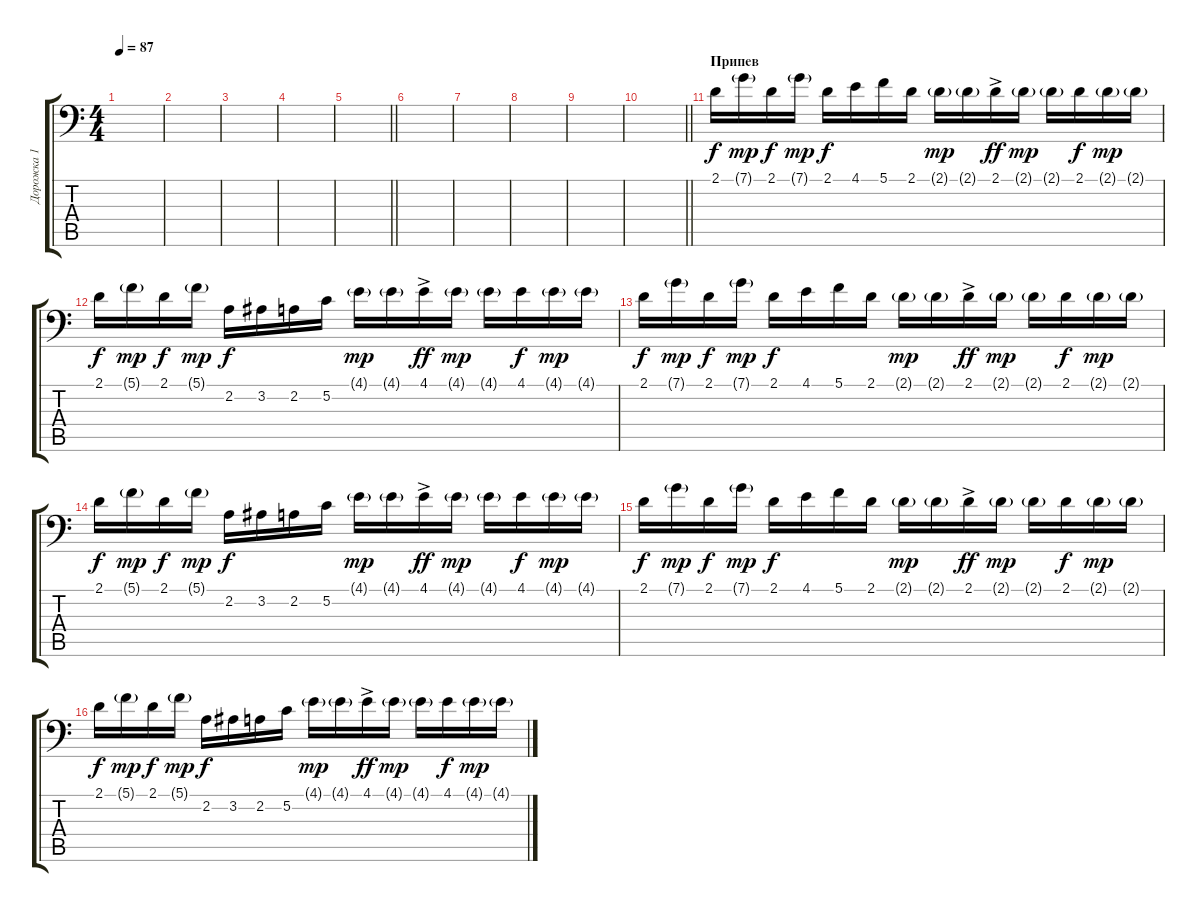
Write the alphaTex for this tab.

\track ("Дорожка 1" "Дорожка 1") {instrument lead6voice}
\staff {score tabs}
\tuning (C4 G3 Eb3 Bb2 F2 Bb1) {hide}
\ts (4 4)
\tempo 87
\clef f4
\ks c
|
|
|
|
\barLineRight lightlight
|
|
|
|
|
\barLineRight lightlight
|
\section ("" "Припев")
2.1.16{dy f volume 10} 7.1{g}.16{dy mp} 2.1.16{dy f} 7.1{g}.16{dy mp} 2.1.16{dy f} 4.1.16 5.1.16 2.1.16 2.1{g}.16{dy mp} 2.1{g}.16 2.1{ac}.16{dy ff} 2.1{g}.16{dy mp} 2.1{g}.16 2.1.16{dy f} 2.1{g}.16{dy mp} 2.1{g}.16 |
2.1.16{dy f} 5.1{g}.16{dy mp} 2.1.16{dy f} 5.1{g}.16{dy mp} 2.2.16{dy f} 3.2.16 2.2.16 5.2.16 4.1{g}.16{dy mp} 4.1{g}.16 4.1{ac}.16{dy ff} 4.1{g}.16{dy mp} 4.1{g}.16 4.1.16{dy f} 4.1{g}.16{dy mp} 4.1{g}.16 |
2.1.16{dy f} 7.1{g}.16{dy mp} 2.1.16{dy f} 7.1{g}.16{dy mp} 2.1.16{dy f} 4.1.16 5.1.16 2.1.16 2.1{g}.16{dy mp} 2.1{g}.16 2.1{ac}.16{dy ff} 2.1{g}.16{dy mp} 2.1{g}.16 2.1.16{dy f} 2.1{g}.16{dy mp} 2.1{g}.16 |
2.1.16{dy f} 5.1{g}.16{dy mp} 2.1.16{dy f} 5.1{g}.16{dy mp} 2.2.16{dy f} 3.2.16 2.2.16 5.2.16 4.1{g}.16{dy mp} 4.1{g}.16 4.1{ac}.16{dy ff} 4.1{g}.16{dy mp} 4.1{g}.16 4.1.16{dy f} 4.1{g}.16{dy mp} 4.1{g}.16 |
2.1.16{dy f} 7.1{g}.16{dy mp} 2.1.16{dy f} 7.1{g}.16{dy mp} 2.1.16{dy f} 4.1.16 5.1.16 2.1.16 2.1{g}.16{dy mp} 2.1{g}.16 2.1{ac}.16{dy ff} 2.1{g}.16{dy mp} 2.1{g}.16 2.1.16{dy f} 2.1{g}.16{dy mp} 2.1{g}.16 |
2.1.16{dy f} 5.1{g}.16{dy mp} 2.1.16{dy f} 5.1{g}.16{dy mp} 2.2.16{dy f} 3.2.16 2.2.16 5.2.16 4.1{g}.16{dy mp} 4.1{g}.16 4.1{ac}.16{dy ff} 4.1{g}.16{dy mp} 4.1{g}.16 4.1.16{dy f} 4.1{g}.16{dy mp} 4.1{g}.16
